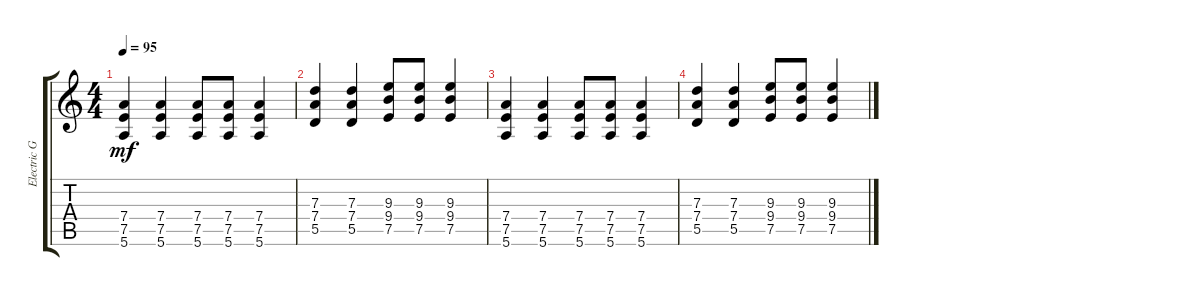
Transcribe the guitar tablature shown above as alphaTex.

\track ("Electric Guitar" "Electric G") {instrument distortionguitar}
\staff {score tabs}
\tuning (E4 B3 G3 D3 A2 E2) {hide}
\ts (4 4)
\tempo 95
\clef g2
\ks c
(7.4 7.5 5.6).4{dy mf instrument distortionguitar} (7.4 7.5 5.6).4 (7.4 7.5 5.6).8 (7.4 7.5 5.6).8 (7.4 7.5 5.6).4 |
(7.3 7.4 5.5).4 (7.3 7.4 5.5).4 (9.3 9.4 7.5).8 (9.3 9.4 7.5).8 (9.3 9.4 7.5).4 |
(7.4 7.5 5.6).4 (7.4 7.5 5.6).4 (7.4 7.5 5.6).8 (7.4 7.5 5.6).8 (7.4 7.5 5.6).4 |
(7.3 7.4 5.5).4 (7.3 7.4 5.5).4 (9.3 9.4 7.5).8 (9.3 9.4 7.5).8 (9.3 9.4 7.5).4
